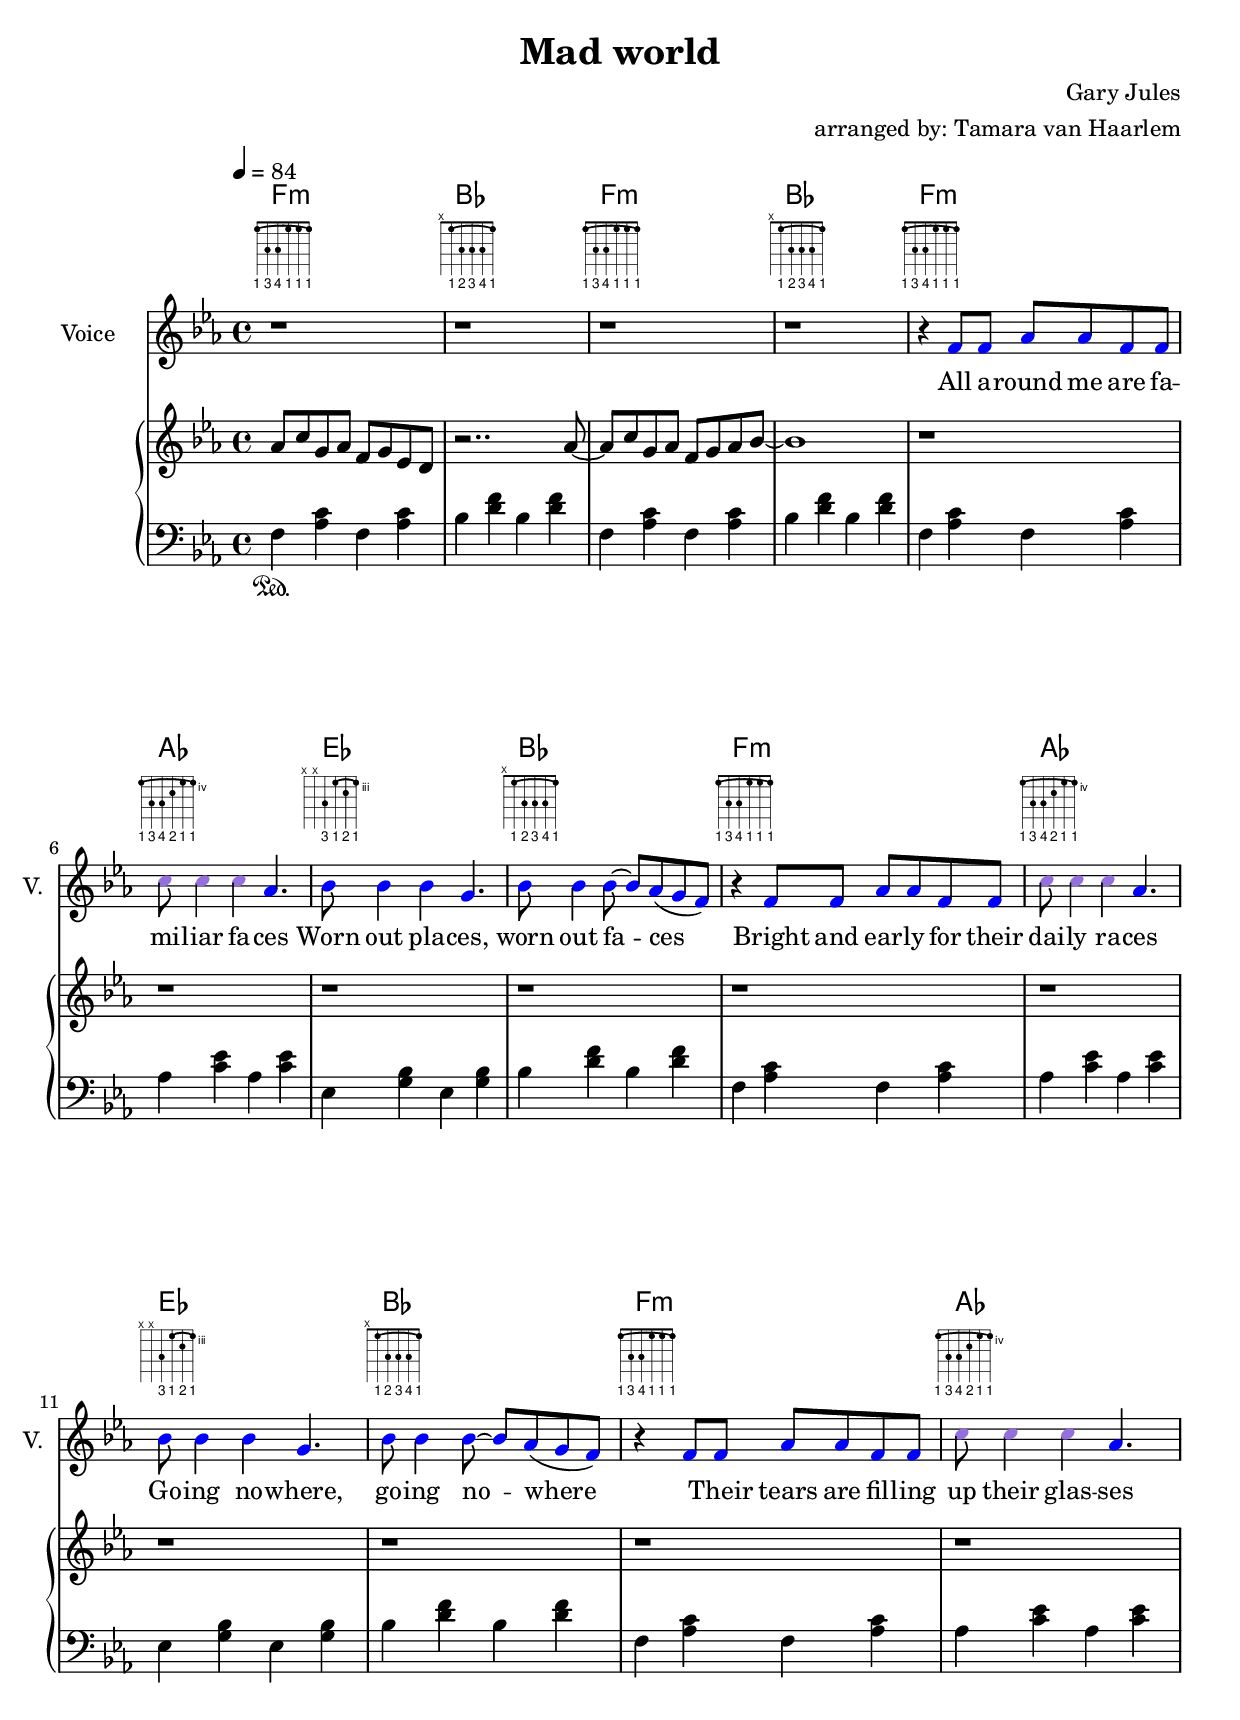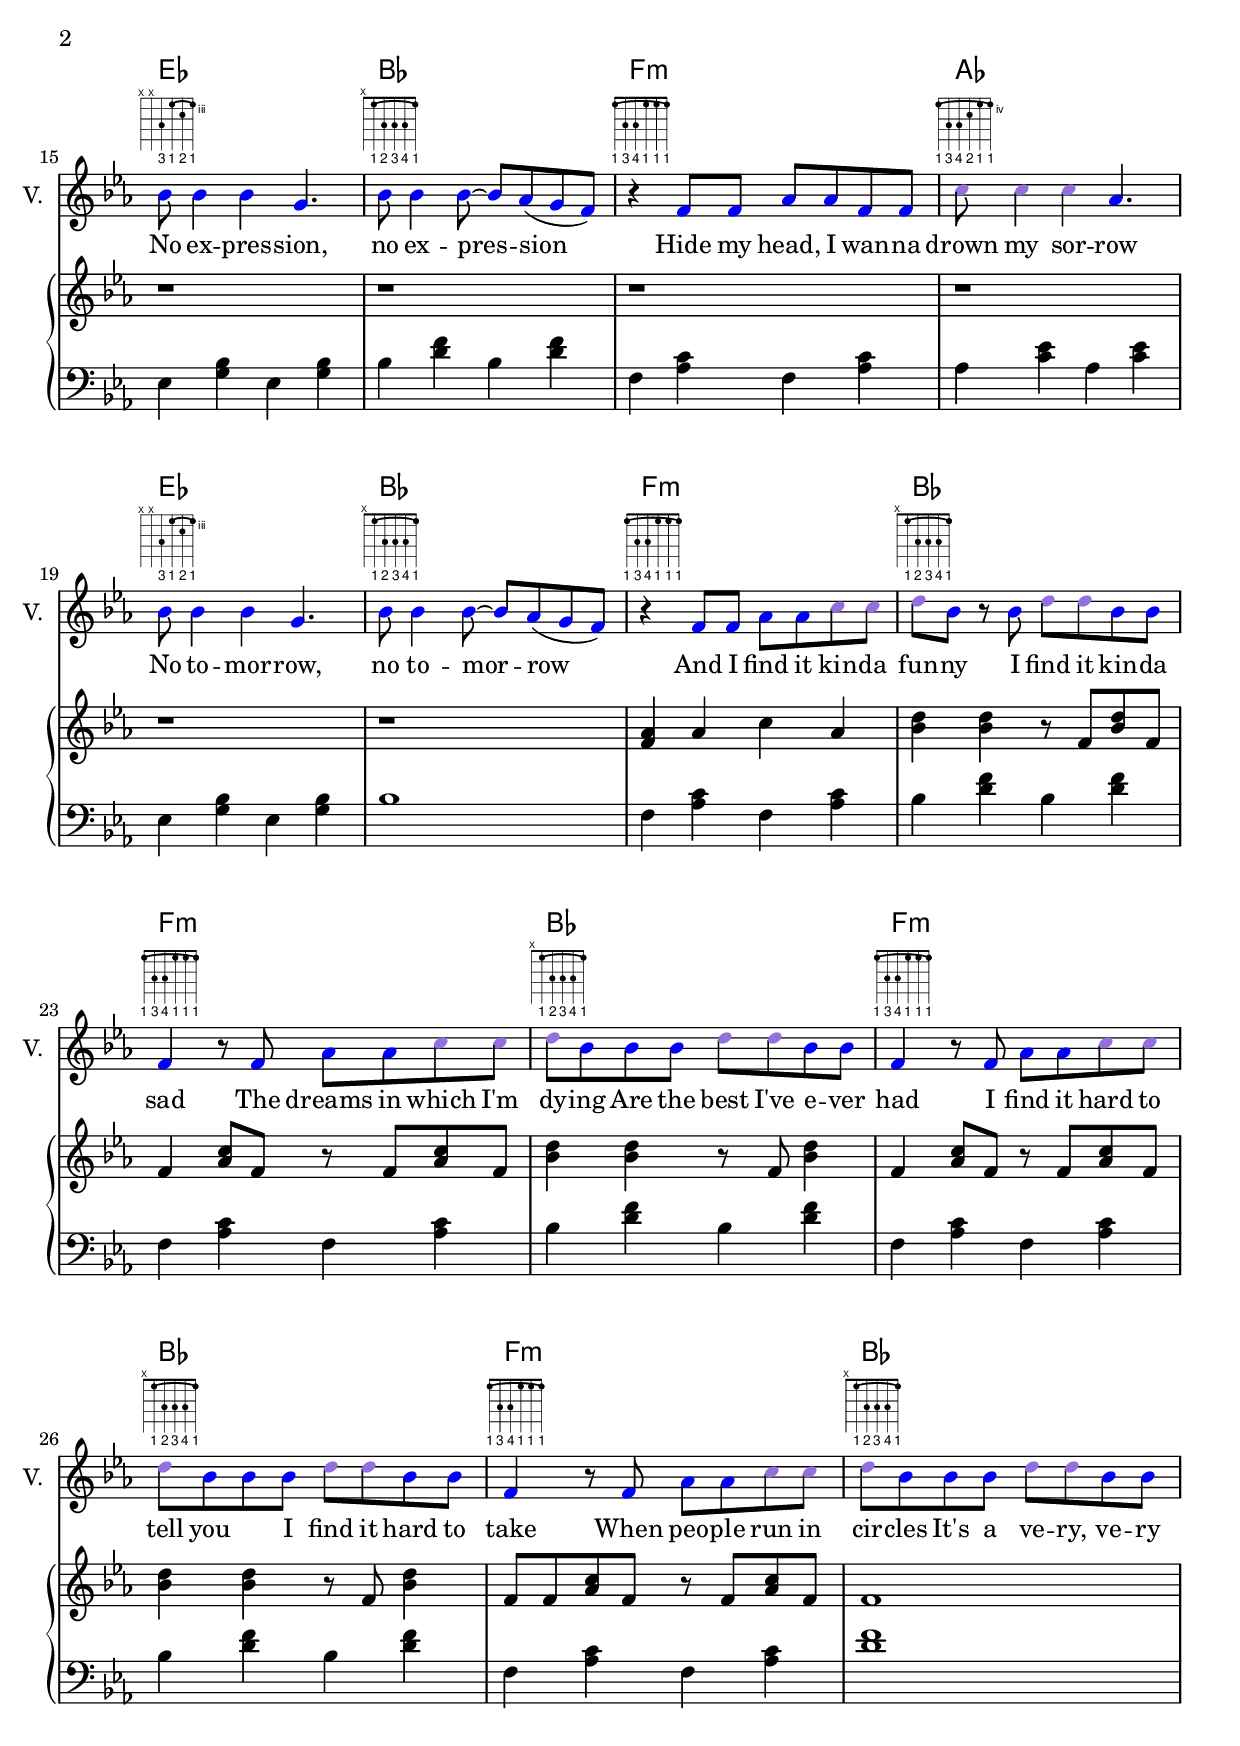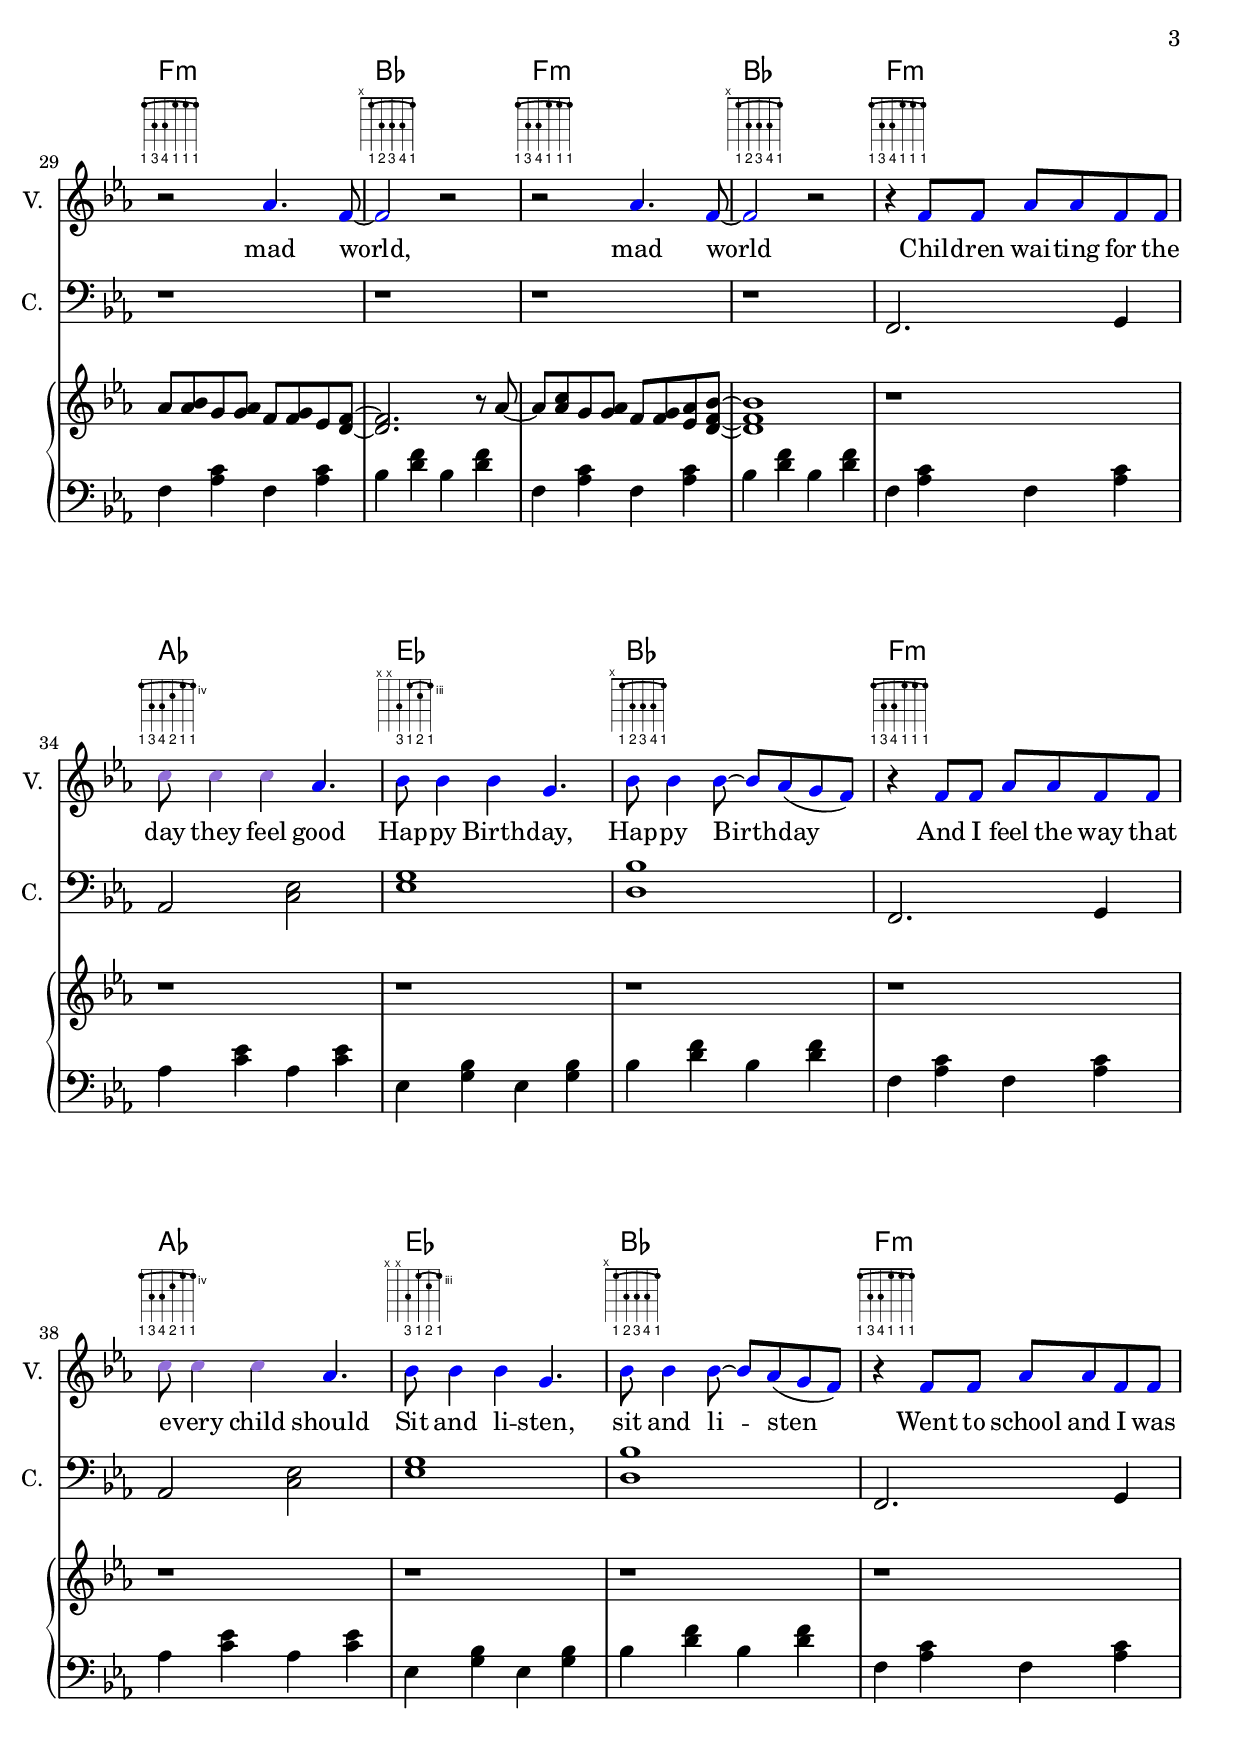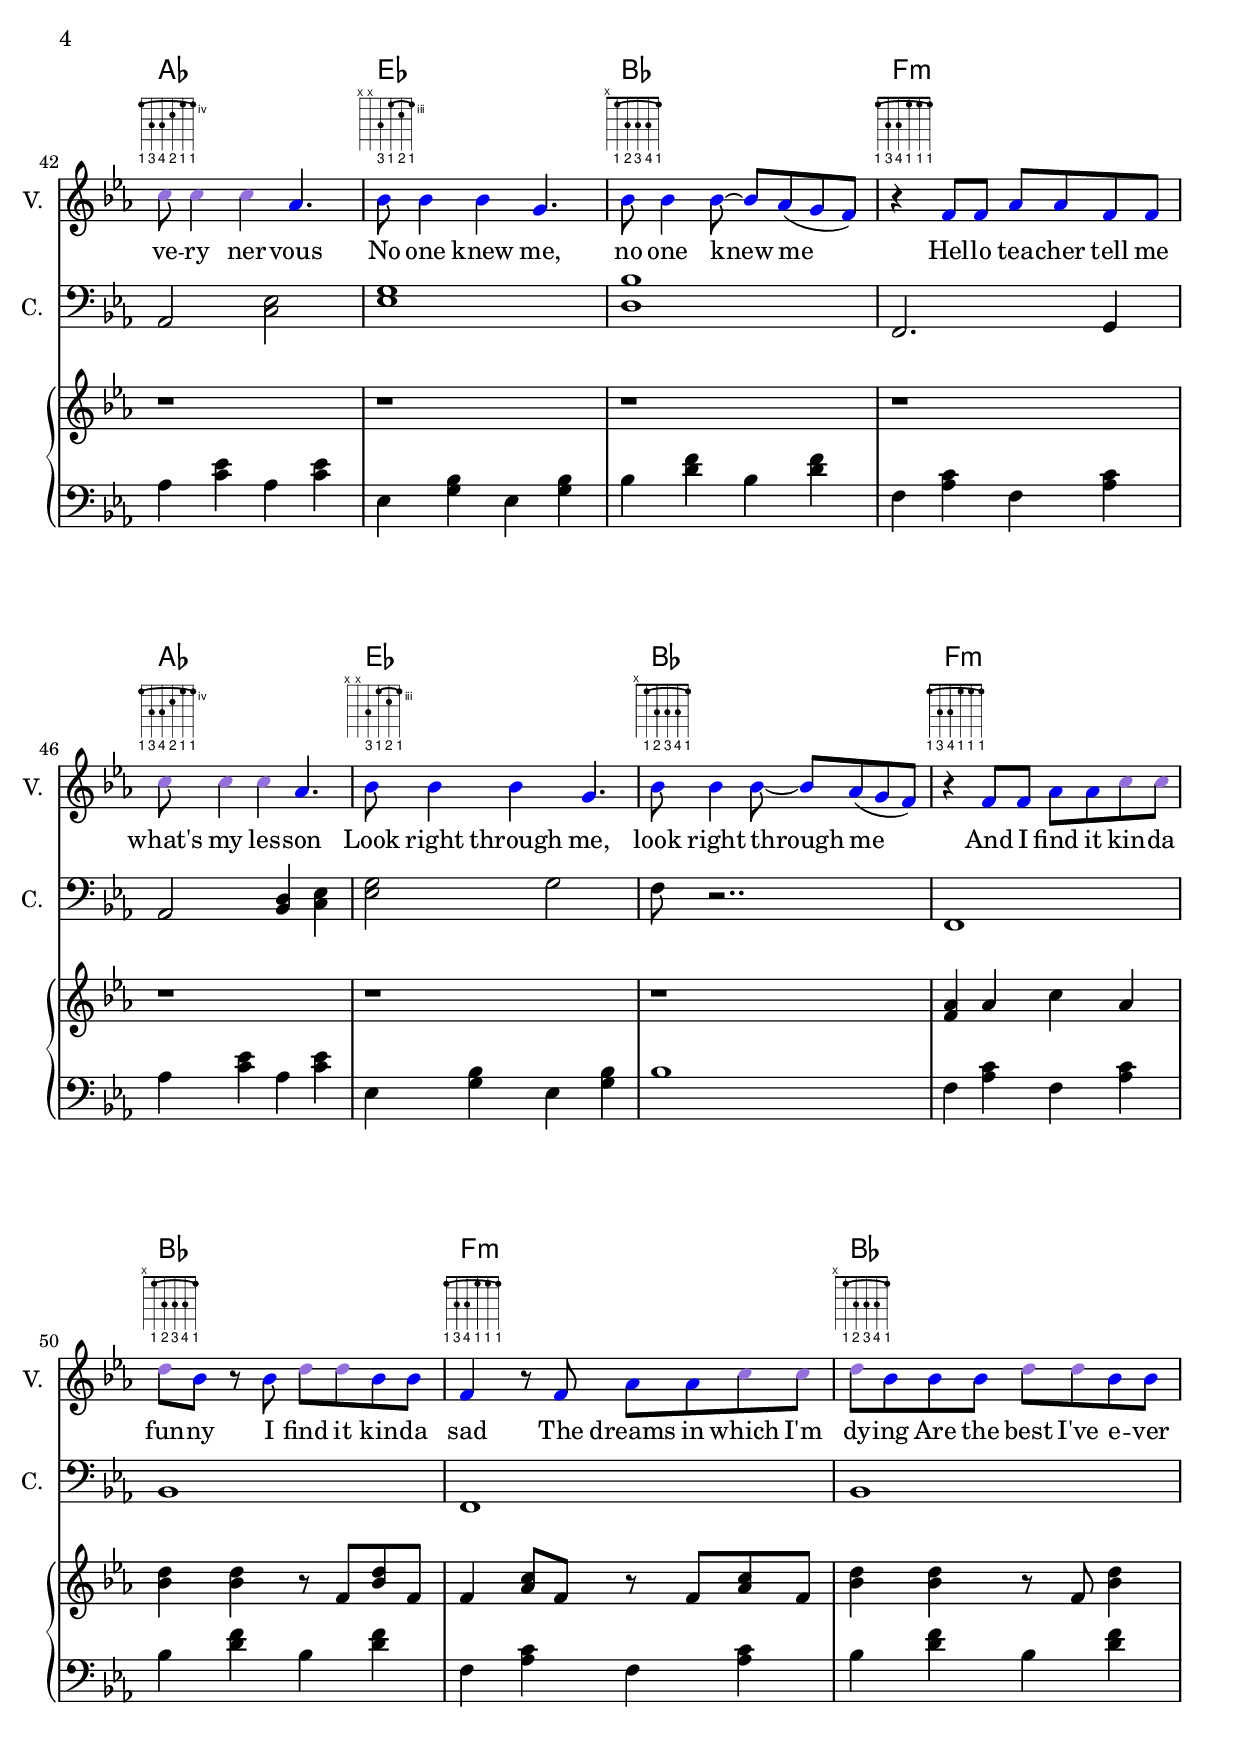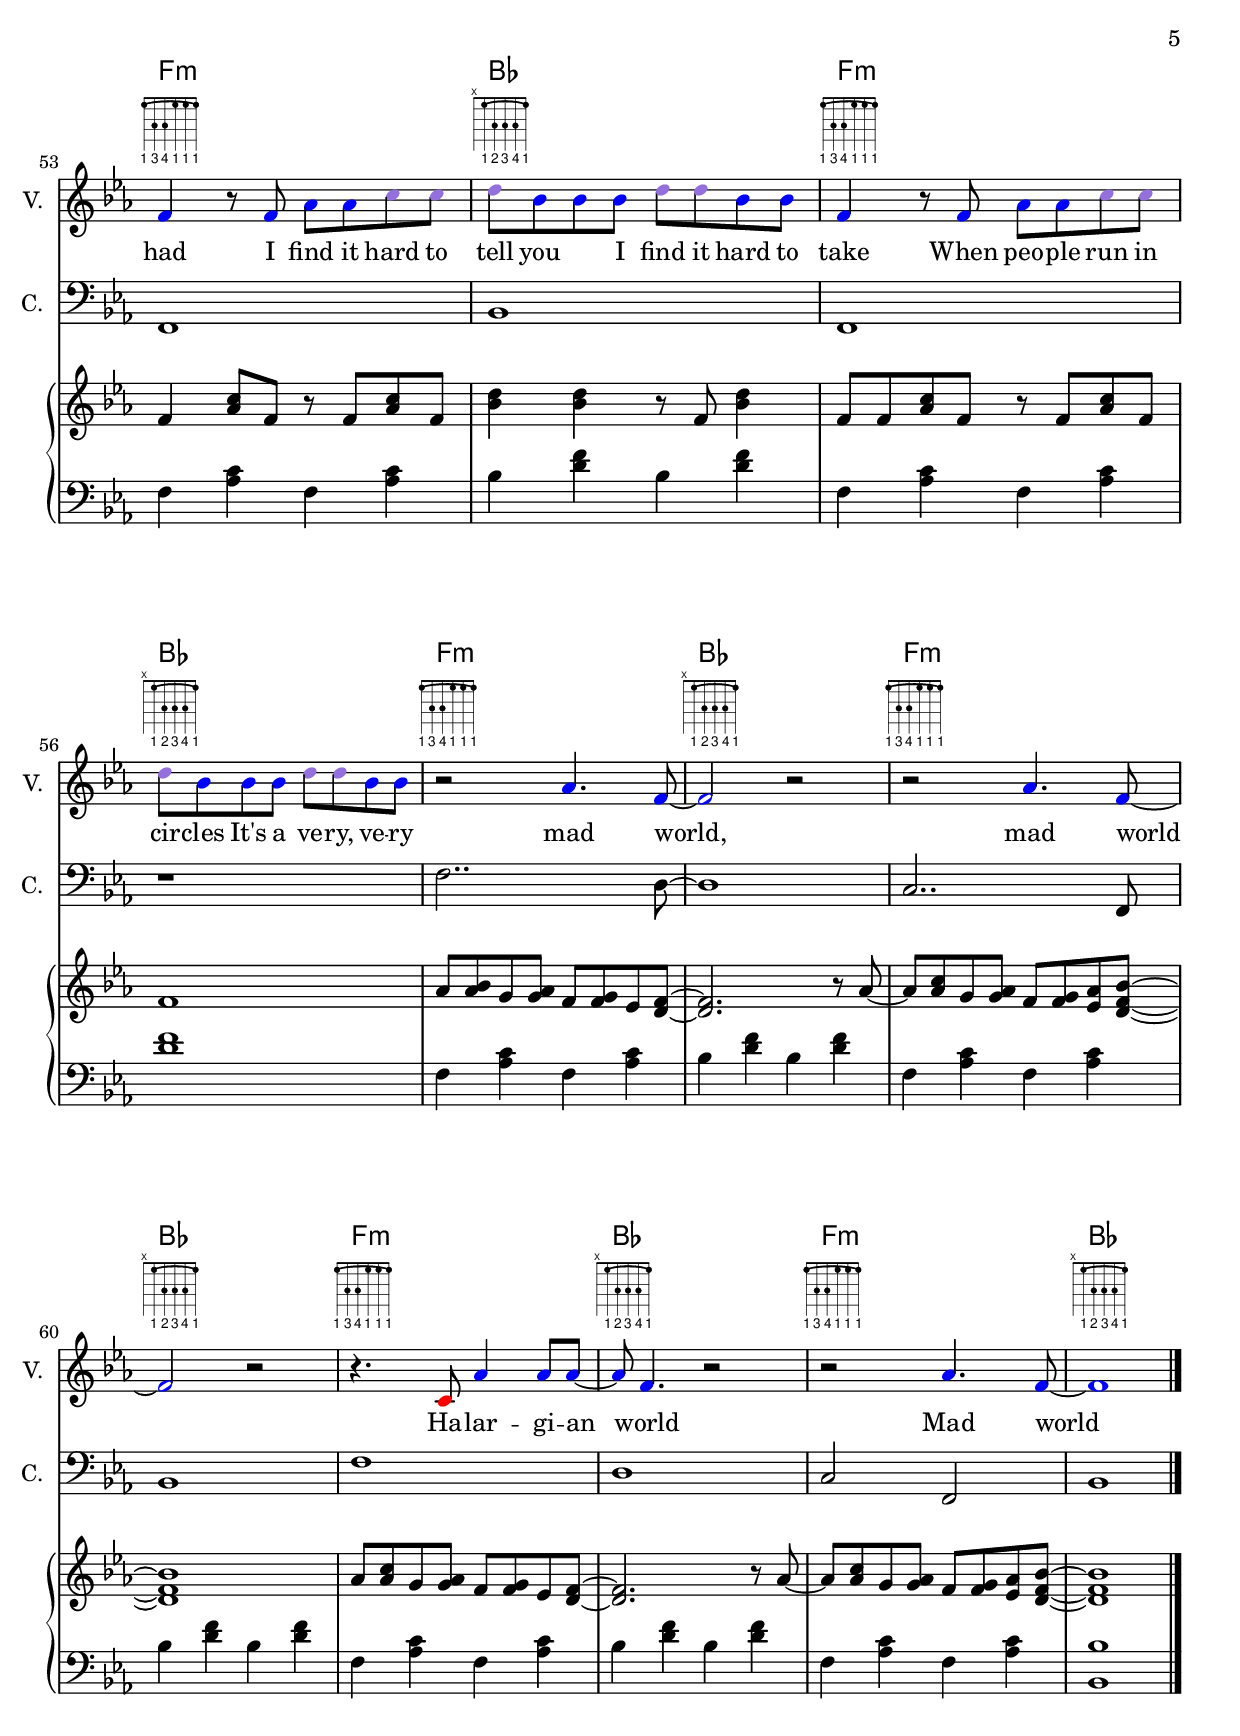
\include "articulate.ly"
\version "2.19.49"
%Association list of pitches to colors.
#(define color-mapping
  (list
    (cons (ly:make-pitch -1 0 -1/2) (x11-color 'orange))
    (cons (ly:make-pitch -1 0 0) (x11-color 'orange))
    (cons (ly:make-pitch -1 0 1/2) (x11-color 'orange))
    (cons (ly:make-pitch -1 1 -1/2) (x11-color 'orange))
    (cons (ly:make-pitch -1 1 0) (x11-color 'orange))
    (cons (ly:make-pitch -1 1 1/2) (x11-color 'orange))
    (cons (ly:make-pitch -1 2 -1/2) (x11-color 'orange))
    (cons (ly:make-pitch -1 2 0) (x11-color 'orange))
    (cons (ly:make-pitch -1 2 1/2) (x11-color 'orange))
    (cons (ly:make-pitch -1 3 -1/2) (x11-color 'DarkGreen))
    (cons (ly:make-pitch -1 3 0) (x11-color 'DarkGreen))
    (cons (ly:make-pitch -1 3 1/2) (x11-color 'DarkGreen))
    (cons (ly:make-pitch -1 4 -1/2) (x11-color 'DarkGreen))
    (cons (ly:make-pitch -1 4 0) (x11-color 'DarkGreen))
    (cons (ly:make-pitch -1 4 1/2) (x11-color 'DarkGreen))
    (cons (ly:make-pitch -1 5 -1/2) (x11-color 'DarkGreen))
    (cons (ly:make-pitch -1 5 0) (x11-color 'DarkGreen))
    (cons (ly:make-pitch -1 5 1/2) (x11-color 'DarkGreen))
    (cons (ly:make-pitch -1 6 -1/2) (x11-color 'DarkGreen))
    (cons (ly:make-pitch -1 6 0) (x11-color 'DarkGreen))
    (cons (ly:make-pitch -1 6 1/2) (x11-color 'DarkGreen))
    (cons (ly:make-pitch 0 0 -1/2) (x11-color 'red))
    (cons (ly:make-pitch 0 0 0) (x11-color 'red))
    (cons (ly:make-pitch 0 0 1/2) (x11-color 'red))
    (cons (ly:make-pitch 0 1 -1/2) (x11-color 'red))
    (cons (ly:make-pitch 0 1 0) (x11-color 'red))
    (cons (ly:make-pitch 0 1 1/2) (x11-color 'red))
    (cons (ly:make-pitch 0 2 -1/2) (x11-color 'red))
    (cons (ly:make-pitch 0 2 0) (x11-color 'red))
    (cons (ly:make-pitch 0 2 1/2) (x11-color 'red))
    (cons (ly:make-pitch 0 3 -1/2) (x11-color 'blue))
    (cons (ly:make-pitch 0 3 0) (x11-color 'blue))
    (cons (ly:make-pitch 0 3 1/2) (x11-color 'blue))
    (cons (ly:make-pitch 0 4 -1/2) (x11-color 'blue))
    (cons (ly:make-pitch 0 4 0) (x11-color 'blue))
    (cons (ly:make-pitch 0 4 1/2) (x11-color 'blue))
    (cons (ly:make-pitch 0 5 -1/2) (x11-color 'blue))
    (cons (ly:make-pitch 0 5 0) (x11-color 'blue))
    (cons (ly:make-pitch 0 5 1/2) (x11-color 'blue))
    (cons (ly:make-pitch 0 6 -1/2) (x11-color 'blue))
    (cons (ly:make-pitch 0 6 0) (x11-color 'blue))
    (cons (ly:make-pitch 0 6 1/2) (x11-color 'blue))
    (cons (ly:make-pitch 1 0 -1/2) (x11-color 'MediumPurple))
    (cons (ly:make-pitch 1 0 0) (x11-color 'MediumPurple))
    (cons (ly:make-pitch 1 0 1/2) (x11-color 'MediumPurple))
    (cons (ly:make-pitch 1 1 -1/2) (x11-color 'MediumPurple))
    (cons (ly:make-pitch 1 1 0) (x11-color 'MediumPurple))
    (cons (ly:make-pitch 1 1 1/2) (x11-color 'MediumPurple))
    (cons (ly:make-pitch 1 2 -1/2) (x11-color 'MediumPurple))
    (cons (ly:make-pitch 1 2 0) (x11-color 'MediumPurple))
    (cons (ly:make-pitch 1 2 1/2) (x11-color 'MediumPurple))
    (cons (ly:make-pitch 1 3 -1/2) (x11-color 'DeepPink))
    (cons (ly:make-pitch 1 3 0) (x11-color 'DeepPink))
    (cons (ly:make-pitch 1 3 1/2) (x11-color 'DeepPink))
    (cons (ly:make-pitch 1 4 -1/2) (x11-color 'DeepPink))
    (cons (ly:make-pitch 1 4 0) (x11-color 'DeepPink))
    (cons (ly:make-pitch 1 4 1/2) (x11-color 'DeepPink))
    (cons (ly:make-pitch 1 5 -1/2) (x11-color 'DeepPink))
    (cons (ly:make-pitch 1 5 0) (x11-color 'DeepPink))
    (cons (ly:make-pitch 1 5 1/2) (x11-color 'DeepPink))
    (cons (ly:make-pitch 1 6 -1/2) (x11-color 'DeepPink))
    (cons (ly:make-pitch 1 6 0) (x11-color 'DeepPink))
    (cons (ly:make-pitch 1 6 1/2) (x11-color 'DeepPink))))

%Compare pitch and alteration (not octave).
#(define (pitch-equals? p1 p2)
  (and
    (= (ly:pitch-octave p1) (ly:pitch-octave p2))
    (= (ly:pitch-alteration p1) (ly:pitch-alteration p2))
    (= (ly:pitch-notename p1) (ly:pitch-notename p2))))

#(define (pitch-to-color pitch)
  (let ((color (assoc pitch color-mapping pitch-equals?)))
    (if color
      (cdr color))))

#(define (color-notehead grob)
  (pitch-to-color
    (ly:event-property (event-cause grob) 'pitch)))

\include "predefined-guitar-fretboards.ly"
\version "2.19.50"
% voicetrainer: measures = 64
% voicetrainer: pages = 5

% TODO: add dynamics

\header {
  title = "Mad world"
  composer = "Gary Jules"
  arranger = "arranged by: Tamara van Haarlem"
}

voicetrainerTempo = 84
voicetrainerKey = f

global= {
  \tempo 4=\voicetrainerTempo \time 4/4 \key es \major
}

mainOne= \relative c' {
  r4 f8 f as as f f |
  c' c4 c as4. |
  bes8 bes4 bes g4. |
  bes8 bes4 bes8~ bes as( g f) |
}

mainTwo= \relative c' {
  r4. f8 as as f f |
  c' c4 c as4. |
  bes8 bes4 bes g4. |
  bes8 bes4 bes8~ bes as( g f) |
}

voiceStaff= \transpose f \voicetrainerKey \relative c' {
  \override NoteHead #'color = #color-notehead
  \global
  \repeat unfold 4 { r1 | }
  \repeat unfold 2 {
    \repeat unfold 4 { \mainOne }

    % Refrain
    r4 f8 f as as c c |
    d bes r8 bes d d bes bes |
    \repeat unfold 3 {
      f4 r8 f as as c c |
      d bes bes bes d d bes bes |
    }
    \repeat unfold 2 {
      r2 as4. f8~ |
      f2 r |
    }
  }

  r4. c8 as'4 as8 as~ |
  as f4. r2 |
  r2 as4. f8~ |
  f1 \bar "|."
}

cello= \transpose f \voicetrainerKey \relative c, {
  \global
  \clef bass
  \repeat unfold 32 { r1 | }

  \repeat unfold 3 {
    f2. g4 |
    as2 < c es> |
    < es g >1 |
    < d bes'> |
  }
  f,2. g4 |
  as2 < bes d>4 < c es > |
  < es g>2 g |
  f8 r2.. |

  % Refrain
  \repeat unfold 3 {
    f,1 |
    bes |
  }
  f |
  r |
  f'2.. d8~ |
  d1 |
  c2.. f,8 |
  bes1 |

  f' |
  d |
  c2 f, |
  bes1 \bar "|."
}

upperStaff= \transpose f \voicetrainerKey \relative c'' {
  \global
  as8 c g as f g es d |
  r2.. as'8~ |
  as c g as f g as bes~ |
  bes1 |
  \repeat unfold 2 {
    \repeat unfold 16 { r1 | }

    % Refrain
    < f as>4 as c as |
    < bes d > < bes d > r8 f < bes d > f |
    \repeat unfold 2 {
      f4 < as c>8 f r f < as c > f |
      < bes d >4 < bes d> r8 f < bes d >4 |
    }
    f8 f < as c> f r f < as c > f |
    f1 |
    as8 < as bes> g < g as> f < f g > es < d f>~ |
    < d f>2. r8 as'~ |
    as < as c> g < g as> f < f g> < es as > < d f bes>~ |
    < d f bes>1 |
  }

  as'8 < as c> g < g as > f < f g> es < d f>~ |
  < d f >2. r8 as'~ |
  as < as c> g < g as> f < f g> < es as> < d f bes>~ |
  < d f bes>1 \bar "|."
}

lowerfas= \relative c {
  \repeat unfold 2 { f4 < as c> } |
}

lowerbesd= \relative c' {
  \repeat unfold 2 { bes4 < d f> } |
}

lowerasc= \relative c' {
  \repeat unfold 2 { as4 < c es> } |
}

loweresg= \relative c {
  \repeat unfold 2 { es4 < g bes> } |
}

lowerStaff= \transpose f \voicetrainerKey \relative c {
  \global
  \clef bass
  f4 < as c> f < as c> |
  \lowerbesd \lowerfas \lowerbesd
  \repeat unfold 2 {
    \repeat unfold 3 {
      \lowerfas
      \lowerasc
      \loweresg
      \lowerbesd
    }
    \lowerfas
    \lowerasc
    \loweresg
    bes1 |

    % Refrain
    \repeat unfold 3 { \lowerfas \lowerbesd }
    \lowerfas
    < d f >1 |
    \repeat unfold 2 { \lowerfas \lowerbesd }
  }

  \lowerfas
  \lowerbesd
  \lowerfas
  < bes, bes'>1 \bar "|."
}

pianoDynamics = {
}

pianoPedal = {
  s1\sustainOn
}

myChords= \chordmode {
  \transpose f \voicetrainerKey {
    f:m bes f:m bes 
    \repeat unfold 2 {
      f:m as es bes
      f:m as es bes
      f:m as es bes
      f:m as es bes

      f:m bes f:m bes
      f:m bes f:m bes
      f:m bes f:m bes
    }
    f:m bes f:m bes
  }
}

% sheetonly start
\book {
  \score {
    <<
      \new ChordNames { \myChords }
      \new FretBoards { \myChords }
      \new Staff = "voice" <<
        \set Staff.instrumentName = \markup { "Voice" }
        \set Staff.shortInstrumentName = \markup { "V." }
        \voiceStaff
        \addlyrics {
          All a -- round me are fa -- mi -- liar fa -- ces 
          Worn out pla -- ces, worn out fa -- ces 
          Bright and ear -- ly for their dai -- ly ra -- ces 
          Go -- ing no -- where, go -- ing no -- where 

          \skip 1 Their tears are fil -- ling up their glas -- ses 
          No ex -- pres -- sion, no ex -- pres -- sion 
          Hide my head, I wan -- na drown my sor -- row 
          No to -- mor -- row, no to -- mor -- row 

          And I find it kin -- da fun -- ny
          I find it kin -- da sad
          The dreams in which I'm dy -- ing
          Are the best I've e -- ver had
          I find it hard to tell you \skip 1
          I find it hard to take
          When peo -- ple run in cir -- cles
          It's a ve -- ry, ve -- ry mad world, mad world

          Chil -- dren wai -- ting for the day they feel good
          Hap -- py Birth -- day, Hap -- py Birth -- day
          And I feel the way that e -- very child should
          Sit and li -- sten, sit and li -- sten

          Went to school and I was ve -- ry ner -- vous
          No one knew me, no one knew me
          Hel -- lo tea -- cher tell me what's my les -- son
          Look right through me, look right through me

          And I find it kin -- da fun -- ny
          I find it kin -- da sad
          The dreams in which I'm dy -- ing
          Are the best I've e -- ver had
          I find it hard to tell you \skip 1
          I find it hard to take
          When peo -- ple run in cir -- cles
          It's a ve -- ry, ve -- ry mad world, mad world

          Ha -- lar -- gi -- an world
          Mad world 
        }
      >>
      \new Staff = "cello" <<
        \set Staff.instrumentName = \markup { "ViolonCello" }
        \set Staff.shortInstrumentName = \markup { "C." }
        \cello
      >>
      \new PianoStaff = "piano" <<
        \new Staff {
          \set Staff.midiInstrument = "acoustic grand"
          \removeWithTag midi \upperStaff
        }
        \new Dynamics \pianoDynamics
        \new Staff {
          \set Staff.midiInstrument = "acoustic grand"
          \removeWithTag midi \lowerStaff
        }
        \new Dynamics \pianoPedal
      >>
    >>
    \layout {
      \context {
        \Staff \RemoveEmptyStaves
        \override VerticalAxisGroup #'remove-first = ##t
      }
      \context {
        \PianoStaff
        \accepts Dynamics
      }
    }
  }
}
% sheetonly end
% midionly start
\book {
  \score {
    \unfoldRepeats \articulate <<
      % instrument start voice
      \new Staff = "voice" <<
        \set Staff.instrumentName = \markup { "Voice" }
        \set Staff.shortInstrumentName = \markup { "V." }
        \set Staff.midiInstrument = "choir aahs"
        \voiceStaff
      >>
      % instrument end voice
      % instrument start cello
      \new Staff = "cello" <<
        \set Staff.instrumentName = \markup { "ViolonCello" }
        \set Staff.shortInstrumentName = \markup { "C." }
        \set Staff.midiInstrument = "cello"
        \cello
      >>
      % instrument end cello
      % instrument start piano
      \new PianoStaff = "piano" <<
        \new Staff {
          \set Staff.midiInstrument = "acoustic grand"
          \new Voice <<
            \new Dynamics \pianoDynamics
            \upperStaff
            \new Dynamics \pianoPedal
          >>
        }
        \new Staff {
          \set Staff.midiInstrument = "acoustic grand"
          \new Voice <<
            \new Dynamics \pianoDynamics
            \lowerStaff
            \new Dynamics \pianoPedal
          >>
        }
      >>
      % instrument end piano
      % instrument start metronome
      \new DrumStaff {
        \drummode {
          \global
          \repeat unfold 64 {
            hiwoodblock4 lowoodblock wbl wbl
          }
        }
      }
      % instrument end metronome
    >>
    \midi {
      \context {
        \type "Performer_group"
        \name Dynamics
        \consists "Dynamic_performer"
        \consists "Piano_pedal_performer"
      }
      \context {
        \Voice
        \accepts Dynamics
      }
    }
  }
}
% midionly end
